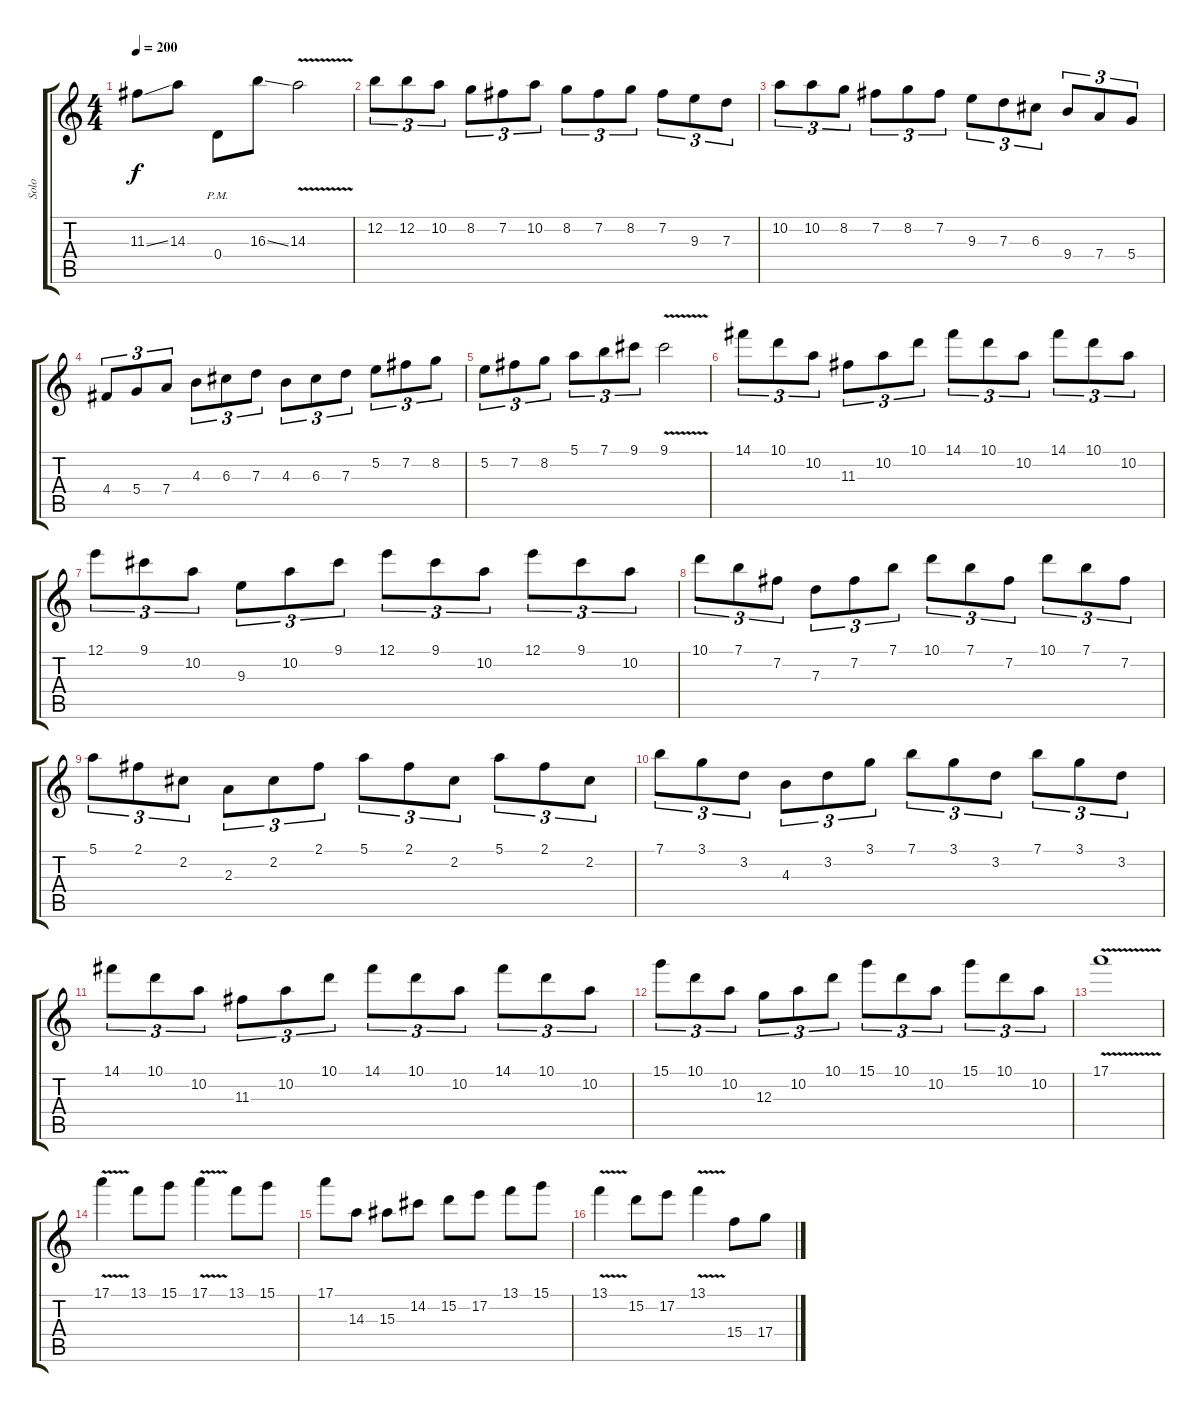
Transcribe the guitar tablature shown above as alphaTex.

\track ("Solo" "Solo") {instrument distortionguitar}
\staff {score tabs}
\tuning (E4 B3 G3 D3 A2 E2) {hide}
\ts (4 4)
\tempo 200
\clef g2
\ks c
11.3{ss}.8{dy f} 14.3.8 0.4{pm}.8 16.3{ss}.8 14.3{v}.2 |
12.2.8{tu (3 2)} 12.2.8{tu (3 2)} 10.2.8{tu (3 2)} 8.2.8{tu (3 2)} 7.2.8{tu (3 2)} 10.2.8{tu (3 2)} 8.2.8{tu (3 2)} 7.2.8{tu (3 2)} 8.2.8{tu (3 2)} 7.2.8{tu (3 2)} 9.3.8{tu (3 2)} 7.3.8{tu (3 2)} |
10.2.8{tu (3 2)} 10.2.8{tu (3 2)} 8.2.8{tu (3 2)} 7.2.8{tu (3 2)} 8.2.8{tu (3 2)} 7.2.8{tu (3 2)} 9.3.8{tu (3 2)} 7.3.8{tu (3 2)} 6.3.8{tu (3 2)} 9.4.8{tu (3 2)} 7.4.8{tu (3 2)} 5.4.8{tu (3 2)} |
4.4.8{tu (3 2)} 5.4.8{tu (3 2)} 7.4.8{tu (3 2)} 4.3.8{tu (3 2)} 6.3.8{tu (3 2)} 7.3.8{tu (3 2)} 4.3.8{tu (3 2)} 6.3.8{tu (3 2)} 7.3.8{tu (3 2)} 5.2.8{tu (3 2)} 7.2.8{tu (3 2)} 8.2.8{tu (3 2)} |
5.2.8{tu (3 2)} 7.2.8{tu (3 2)} 8.2.8{tu (3 2)} 5.1.8{tu (3 2)} 7.1.8{tu (3 2)} 9.1.8{tu (3 2)} 9.1{v}.2 |
14.1.8{tu (3 2)} 10.1.8{tu (3 2)} 10.2.8{tu (3 2)} 11.3.8{tu (3 2)} 10.2.8{tu (3 2)} 10.1.8{tu (3 2)} 14.1.8{tu (3 2)} 10.1.8{tu (3 2)} 10.2.8{tu (3 2)} 14.1.8{tu (3 2)} 10.1.8{tu (3 2)} 10.2.8{tu (3 2)} |
12.1.8{tu (3 2)} 9.1.8{tu (3 2)} 10.2.8{tu (3 2)} 9.3.8{tu (3 2)} 10.2.8{tu (3 2)} 9.1.8{tu (3 2)} 12.1.8{tu (3 2)} 9.1.8{tu (3 2)} 10.2.8{tu (3 2)} 12.1.8{tu (3 2)} 9.1.8{tu (3 2)} 10.2.8{tu (3 2)} |
10.1.8{tu (3 2)} 7.1.8{tu (3 2)} 7.2.8{tu (3 2)} 7.3.8{tu (3 2)} 7.2.8{tu (3 2)} 7.1.8{tu (3 2)} 10.1.8{tu (3 2)} 7.1.8{tu (3 2)} 7.2.8{tu (3 2)} 10.1.8{tu (3 2)} 7.1.8{tu (3 2)} 7.2.8{tu (3 2)} |
5.1.8{tu (3 2)} 2.1.8{tu (3 2)} 2.2.8{tu (3 2)} 2.3.8{tu (3 2)} 2.2.8{tu (3 2)} 2.1.8{tu (3 2)} 5.1.8{tu (3 2)} 2.1.8{tu (3 2)} 2.2.8{tu (3 2)} 5.1.8{tu (3 2)} 2.1.8{tu (3 2)} 2.2.8{tu (3 2)} |
7.1.8{tu (3 2)} 3.1.8{tu (3 2)} 3.2.8{tu (3 2)} 4.3.8{tu (3 2)} 3.2.8{tu (3 2)} 3.1.8{tu (3 2)} 7.1.8{tu (3 2)} 3.1.8{tu (3 2)} 3.2.8{tu (3 2)} 7.1.8{tu (3 2)} 3.1.8{tu (3 2)} 3.2.8{tu (3 2)} |
14.1.8{tu (3 2)} 10.1.8{tu (3 2)} 10.2.8{tu (3 2)} 11.3.8{tu (3 2)} 10.2.8{tu (3 2)} 10.1.8{tu (3 2)} 14.1.8{tu (3 2)} 10.1.8{tu (3 2)} 10.2.8{tu (3 2)} 14.1.8{tu (3 2)} 10.1.8{tu (3 2)} 10.2.8{tu (3 2)} |
15.1.8{tu (3 2)} 10.1.8{tu (3 2)} 10.2.8{tu (3 2)} 12.3.8{tu (3 2)} 10.2.8{tu (3 2)} 10.1.8{tu (3 2)} 15.1.8{tu (3 2)} 10.1.8{tu (3 2)} 10.2.8{tu (3 2)} 15.1.8{tu (3 2)} 10.1.8{tu (3 2)} 10.2.8{tu (3 2)} |
17.1{v}.1 |
17.1{v}.4 13.1.8 15.1.8 17.1{v}.4 13.1.8 15.1.8 |
17.1.8 14.3.8 15.3.8 14.2.8 15.2.8 17.2.8 13.1.8 15.1.8 |
13.1{v}.4 15.2.8 17.2.8 13.1{v}.4 15.4.8 17.4.8
